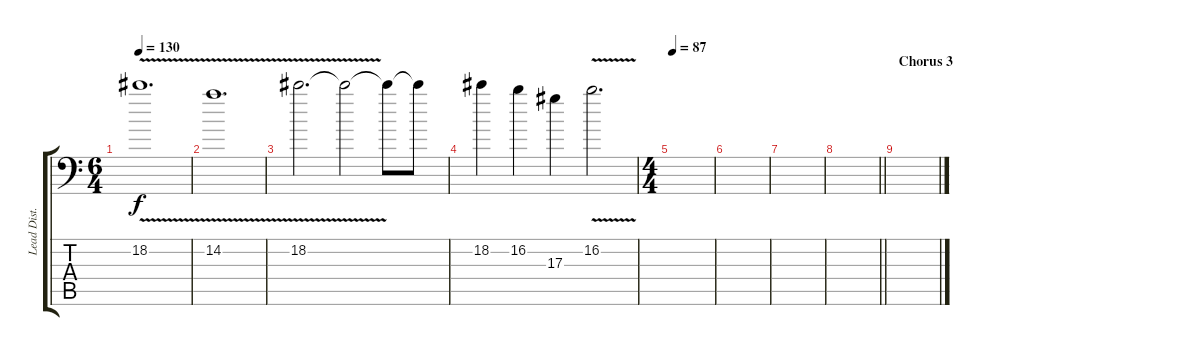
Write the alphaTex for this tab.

\track ("Lead Dist. Guitar 2" "Lead Dist.") {instrument overdrivenguitar}
\staff {score tabs}
\tuning (C4 G3 Eb3 Bb2 F2 Bb1) {hide}
\ts (6 4)
\tempo 130
\clef f4
\ks c
18.2{v}.1{d dy f} |
14.2{v}.1{d} |
18.2{v}.2{d} 18.2{t}.2 18.2{t}.8{beam merge} 18.2{t}.8 |
18.2.4 16.2.4 17.3.4 16.2{v}.2{d} |
\ts (4 4)
\tempo 87
|
|
|
\barLineRight lightlight
|
\section ("" "Chorus 3")
